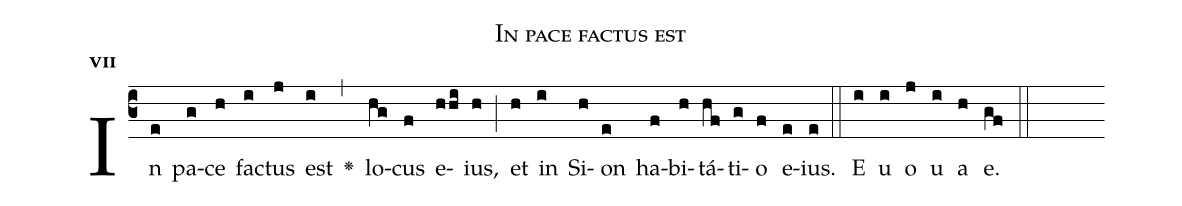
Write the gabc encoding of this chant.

name:In pace factus est;
office-part:Antiphona;
mode:7;
%%
initial-style: 1;
name: In pace factus est
book: Antiphonae & Responsoria/Tomus II, p. 140;
occasion: Hebdomada Sancta Sabbato Sancto;
office-part: Nona Ant 1;
user-notes: ;
commentary: ;
annotation: 7a;
centering-scheme: english;
fontsize: 12;
font: OFLSortsMillGoudy;
height: 11;
width: 4.5;
%%
(c3)In(e) pa(g)ce(h) fa(i)ctus(j) est(i) <v>\greheightstar</v>(,) lo(hg)cus(f) e(hhi)ius,(h) (;) et(h) in(i) Si(h)on(e) ha(f)bi(h)tá(hf)ti(g)o(f) e(e)ius.(e) (::)
E(i) u(i) o(j) u(i) a(h) e.(gf) (::)
